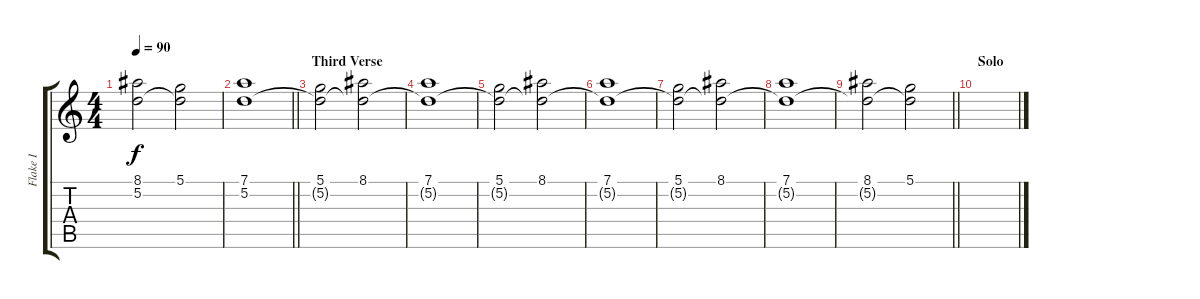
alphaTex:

\track ("Flake I" "Flake I") {instrument stringensemble1}
\staff {score tabs}
\tuning (D5 A4 F4 C4 G3 C3) {hide}
\ts (4 4)
\tempo 90
\clef g2
\ks c
(8.1 5.2{t}).2{dy f} (5.1 5.2{t}).2 |
\barLineRight lightlight
(7.1 5.2).1{instrument pad4choir} |
\section ("" "Third Verse")
(5.1 5.2{t}).2 (8.1 5.2{t}).2 |
(7.1 5.2{t}).1 |
(5.1 5.2{t}).2 (8.1 5.2{t}).2 |
(7.1 5.2{t}).1 |
(5.1 5.2{t}).2 (8.1 5.2{t}).2 |
(7.1 5.2{t}).1 |
\barLineRight lightlight
(8.1 5.2{t}).2 (5.1 5.2{t}).2 |
\section ("" "Solo")
